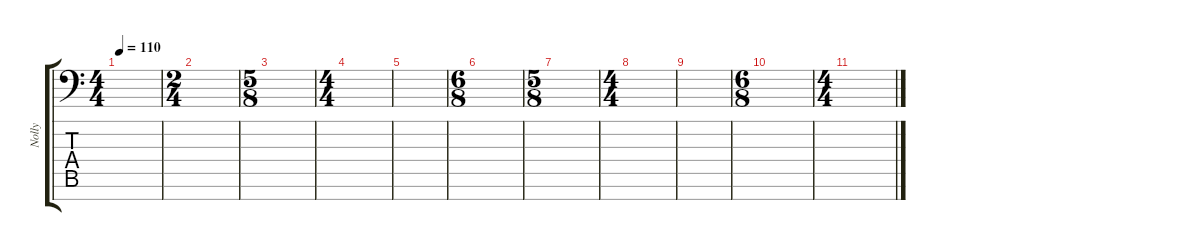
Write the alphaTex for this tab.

\track ("Nolly" "Nolly") {instrument overdrivenguitar}
\staff {score tabs}
\tuning (Gb2 Db2 Ab1 Eb1 Ab0 C-1 C-1) {hide}
\ts (4 4)
\tempo 110
\clef f4
\ks c
|
\ts (2 4)
|
\ts (5 8)
|
\ts (4 4)
|
|
\ts (6 8)
|
\ts (5 8)
|
\ts (4 4)
|
|
\ts (6 8)
|
\ts (4 4)
